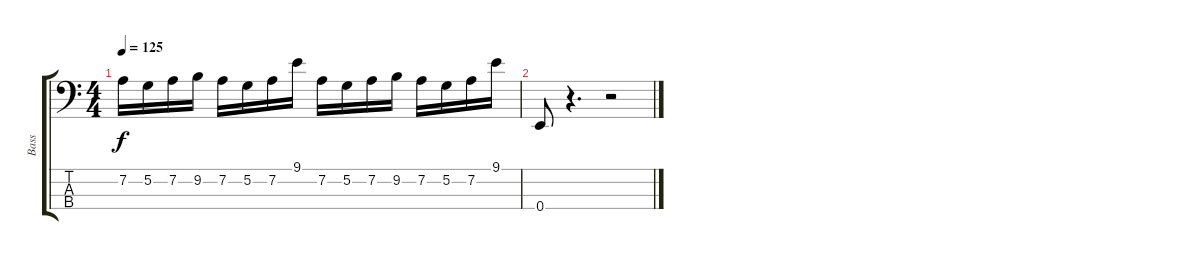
\track ("Bass" "Bass") {instrument slapbass1}
\staff {score tabs}
\tuning (G2 D2 A1 E1) {hide}
\ts (4 4)
\tempo 125
\clef f4
\ks c
7.2.16{dy f} 5.2.16 7.2.16 9.2.16 7.2.16 5.2.16 7.2.16 9.1.16 7.2.16 5.2.16 7.2.16 9.2.16 7.2.16 5.2.16 7.2.16 9.1.16 |
0.4.8 r.4{d} r.2
